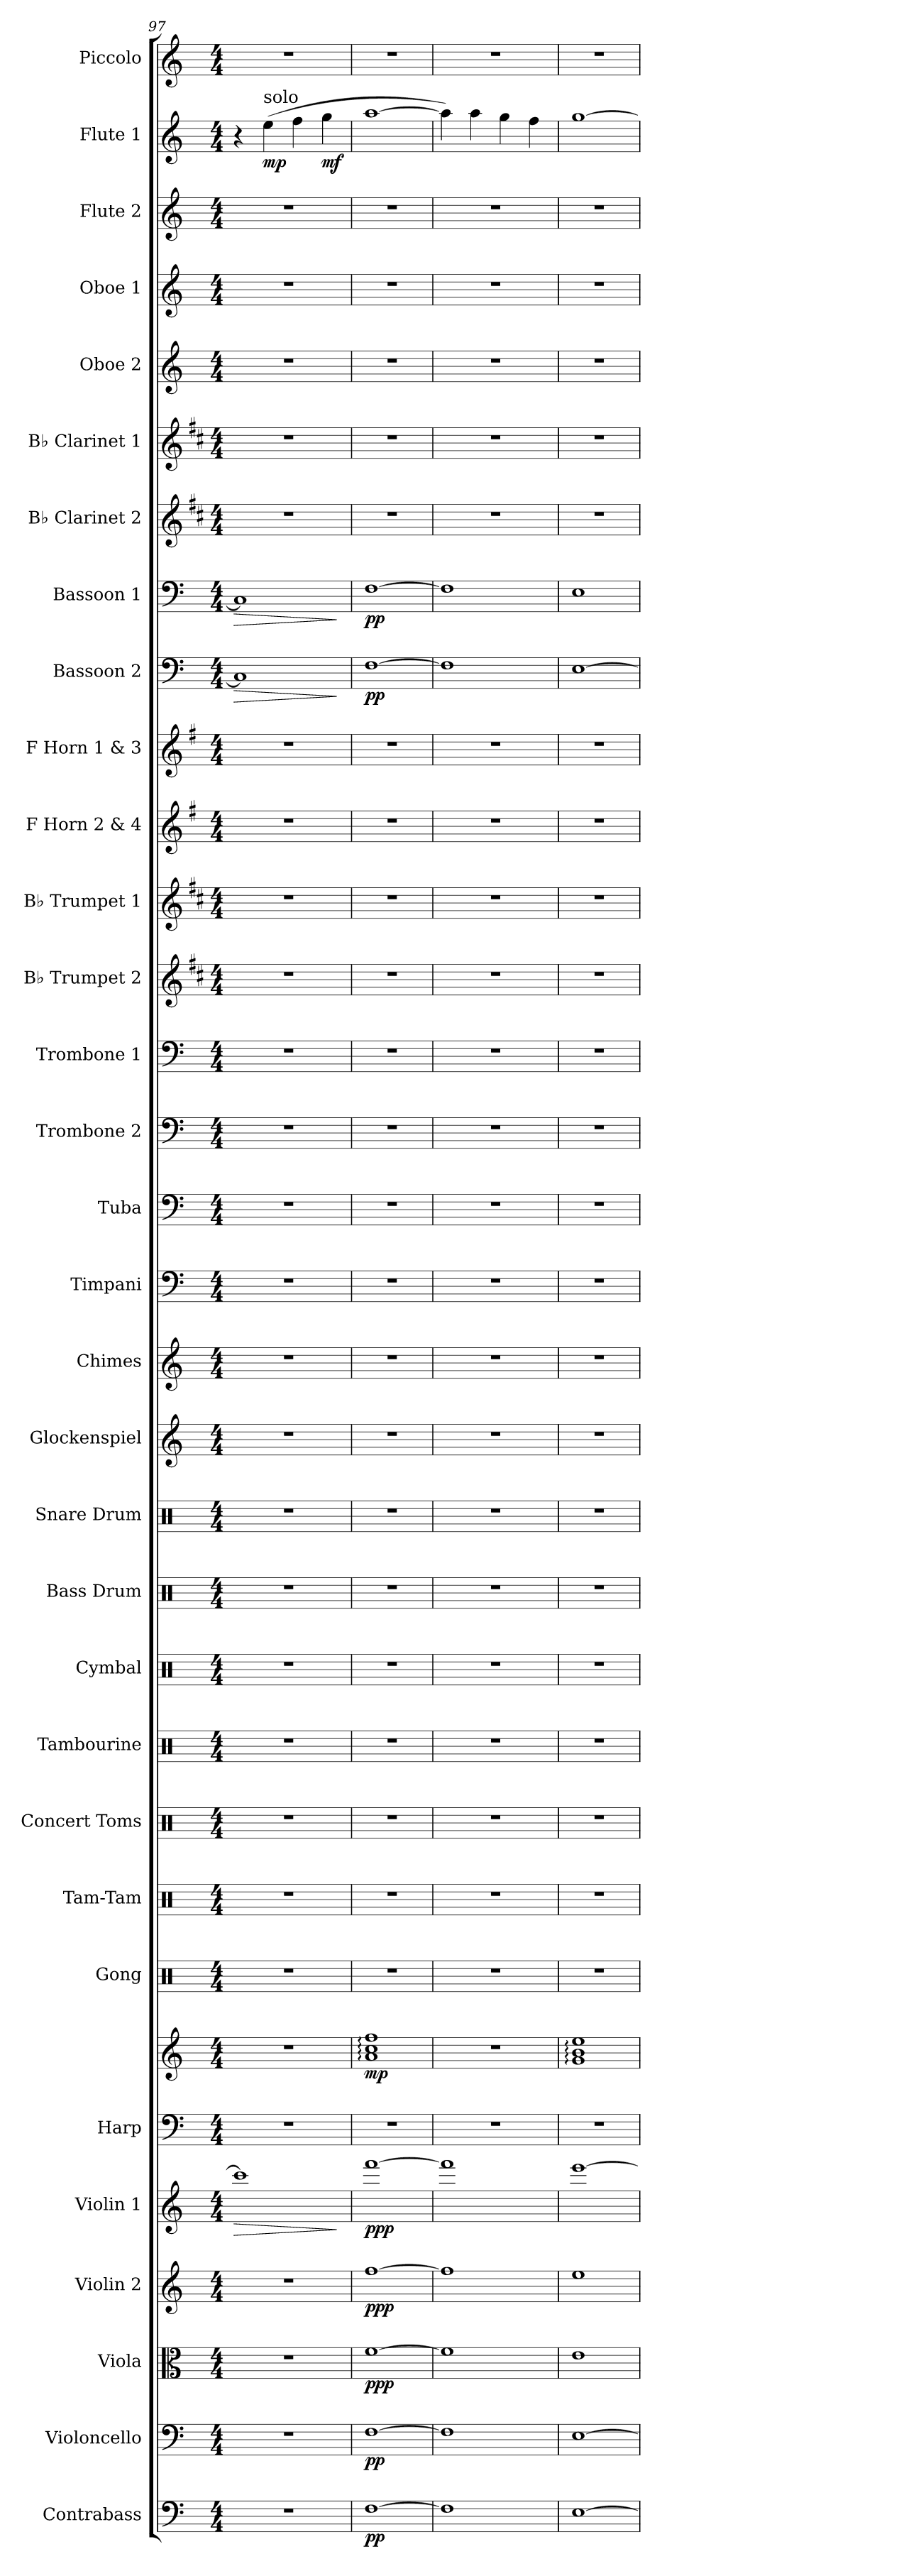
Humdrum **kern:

**kern	**dynam	**kern	**dynam	**kern	**dynam	**kern	**dynam	**kern	**dynam	**kern	**kern	**dynam	**kern	**kern	**kern	**kern	**kern	**kern	**kern	**kern	**kern	**kern	**kern	**kern	**kern	**kern	**kern	**kern	**kern	**kern	**dynam	**kern	**dynam	**kern	**kern	**kern	**kern	**kern	**kern	**dynam	**kern
*part32	*part32	*part31	*part31	*part30	*part30	*part29	*part29	*part28	*part28	*part27	*part27	*part27	*part26	*part25	*part24	*part23	*part22	*part21	*part20	*part19	*part18	*part17	*part16	*part15	*part14	*part13	*part12	*part11	*part10	*part9	*part9	*part8	*part8	*part7	*part6	*part5	*part4	*part3	*part2	*part2	*part1
*staff33	*staff33	*staff32	*staff32	*staff31	*staff31	*staff30	*staff30	*staff29	*staff29	*staff28	*staff27	*staff27/28	*staff26	*staff25	*staff24	*staff23	*staff22	*staff21	*staff20	*staff19	*staff18	*staff17	*staff16	*staff15	*staff14	*staff13	*staff12	*staff11	*staff10	*staff9	*staff9	*staff8	*staff8	*staff7	*staff6	*staff5	*staff4	*staff3	*staff2	*staff2	*staff1
*I"Contrabass	*	*I"Violoncello	*	*I"Viola	*	*I"Violin 2	*	*I"Violin 1	*	*I"Harp	*	*	*I"Gong	*I"Tam-Tam	*I"Concert Toms	*I"Tambourine	*I"Cymbal	*I"Bass Drum	*I"Snare Drum	*I"Glockenspiel	*I"Chimes	*I"Timpani	*I"Tuba	*I"Trombone 2	*I"Trombone 1	*I"B♭ Trumpet 2	*I"B♭ Trumpet 1	*I"F Horn 2 &amp; 4	*I"F Horn 1 &amp; 3	*I"Bassoon 2	*	*I"Bassoon 1	*	*I"B♭ Clarinet 2	*I"B♭ Clarinet 1	*I"Oboe 2	*I"Oboe 1	*I"Flute 2	*I"Flute 1	*	*I"Piccolo
*I'Cb.	*	*I'Vc.	*	*I'Vla.	*	*I'Vln. 2	*	*I'Vln. 1	*	*I'Hrp.	*	*	*I'Gong	*I'Tam	*I'C. Toms	*I'Tamb.	*I'Cym.	*I'B. Dr.	*I'Sn. Dr.	*I'Glock.	*I'Cme.	*I'Timp.	*I'Tba.	*I'Tbn. 2	*I'Tbn. 1	*I'B♭ Tpt. 2	*I'B♭ Tpt. 1	*I'F Hn. 2 4	*I'F Hn. 1 3	*I'Bsn. 2	*	*I'Bsn. 1	*	*I'B♭ Cl. 2	*I'B♭ Cl. 1	*I'Ob. 2	*I'Ob. 1	*I'Fl. 2	*I'Fl. 1	*	*I'Picc.
*clefF4	*	*clefF4	*	*clefC3	*	*clefG2	*	*clefG2	*	*clefF4	*clefG2	*	*clefX	*clefX	*clefX	*clefX	*clefX	*clefX	*clefX	*clefG2	*clefG2	*clefF4	*clefF4	*clefF4	*clefF4	*clefG2	*clefG2	*clefG2	*clefG2	*clefF4	*	*clefF4	*	*clefG2	*clefG2	*clefG2	*clefG2	*clefG2	*clefG2	*	*clefG2
*ITrd7c12	*	*	*	*	*	*	*	*	*	*	*	*	*	*	*	*	*	*	*	*ITrd-14c-24	*	*	*	*	*	*ITrd1c2	*ITrd1c2	*ITrd4c7	*ITrd4c7	*	*	*	*	*ITrd1c2	*ITrd1c2	*	*	*	*	*	*ITrd-7c-12
*k[]	*	*k[]	*	*k[]	*	*k[]	*	*k[]	*	*k[]	*k[]	*	*k[]	*k[]	*k[]	*k[]	*k[]	*k[]	*k[]	*k[]	*k[]	*k[]	*k[]	*k[]	*k[]	*k[]	*k[]	*k[]	*k[]	*k[]	*	*k[]	*	*k[]	*k[]	*k[]	*k[]	*k[]	*k[]	*	*k[]
*M4/4	*	*M4/4	*	*M4/4	*	*M4/4	*	*M4/4	*	*M4/4	*M4/4	*	*M4/4	*M4/4	*M4/4	*M4/4	*M4/4	*M4/4	*M4/4	*M4/4	*M4/4	*M4/4	*M4/4	*M4/4	*M4/4	*M4/4	*M4/4	*M4/4	*M4/4	*M4/4	*	*M4/4	*	*M4/4	*M4/4	*M4/4	*M4/4	*M4/4	*M4/4	*	*M4/4
=97	=97	=97	=97	=97	=97	=97	=97	=97	=97	=97	=97	=97	=97	=97	=97	=97	=97	=97	=97	=97	=97	=97	=97	=97	=97	=97	=97	=97	=97	=97	=97	=97	=97	=97	=97	=97	=97	=97	=97	=97	=97
!	!	!	!	!	!	!	!	!	!LO:HP:b	!	!	!	!	!	!	!	!	!	!	!	!	!	!	!	!	!	!	!	!	!	!LO:HP:b	!	!LO:HP:b	!	!	!	!	!	!	!	!
1r	.	1r	.	1r	.	1r	.	1ccc]	>	1r	1r	.	1r	1r	1r	1r	1r	1r	1r	1r	1r	1r	1r	1r	1r	1r	1r	1r	1r	1C]	>	1C]	>	1r	1r	1r	1r	1r	4r	.	1r
!	!	!	!	!	!	!	!	!	!	!	!	!	!	!	!	!	!	!	!	!	!	!	!	!	!	!	!	!	!	!	!	!	!	!	!	!	!	!	!LO:TX:a:t=solo	!	!
!	!	!	!	!	!	!	!	!	!	!	!	!	!	!	!	!	!	!	!	!	!	!	!	!	!	!	!	!	!	!	!	!	!	!	!	!	!	!	!	!LO:DY:b	!
.	.	.	.	.	.	.	.	.	.	.	.	.	.	.	.	.	.	.	.	.	.	.	.	.	.	.	.	.	.	.	.	.	.	.	.	.	.	.	(4ee\	mp	.
.	.	.	.	.	.	.	.	.	.	.	.	.	.	.	.	.	.	.	.	.	.	.	.	.	.	.	.	.	.	.	.	.	.	.	.	.	.	.	4ff\	.	.
!	!	!	!	!	!	!	!	!	!	!	!	!	!	!	!	!	!	!	!	!	!	!	!	!	!	!	!	!	!	!	!	!	!	!	!	!	!	!	!	!LO:DY:b	!
.	.	.	.	.	.	.	.	.	.	.	.	.	.	.	.	.	.	.	.	.	.	.	.	.	.	.	.	.	.	.	.	.	.	.	.	.	.	.	4gg\	mf	.
.	.	.	.	.	.	.	.	.	]	.	.	.	.	.	.	.	.	.	.	.	.	.	.	.	.	.	.	.	.	.	]	.	]	.	.	.	.	.	.	.	.
=98	=98	=98	=98	=98	=98	=98	=98	=98	=98	=98	=98	=98	=98	=98	=98	=98	=98	=98	=98	=98	=98	=98	=98	=98	=98	=98	=98	=98	=98	=98	=98	=98	=98	=98	=98	=98	=98	=98	=98	=98	=98
*	*	*	*	*	*	*^	*	*	*	*	*	*	*	*	*	*	*	*	*	*	*	*	*	*	*	*	*	*	*	*	*	*	*	*	*	*	*	*	*	*	*
!	!LO:DY:b	!	!LO:DY:b	!	!LO:DY:b	!	!	!LO:DY:b	!	!LO:DY:b	!	!	!LO:DY:b	!	!	!	!	!	!	!	!	!	!	!	!	!	!	!	!	!	!	!LO:DY:b	!	!LO:DY:b	!	!	!	!	!	!	!	!
[1FF	pp	[1F	pp	[1f	ppp	[1ff	[1fffyy	ppp	[1fff	ppp	1r	1a: 1cc: 1ff:	mp	1r	1r	1r	1r	1r	1r	1r	1r	1r	1r	1r	1r	1r	1r	1r	1r	1r	[1F	pp	[1F	pp	1r	1r	1r	1r	1r	[1aa	.	1r
=99	=99	=99	=99	=99	=99	=99	=99	=99	=99	=99	=99	=99	=99	=99	=99	=99	=99	=99	=99	=99	=99	=99	=99	=99	=99	=99	=99	=99	=99	=99	=99	=99	=99	=99	=99	=99	=99	=99	=99	=99	=99	=99
1FF]	.	1F]	.	1f]	.	1ff]	1fffyy]	.	1fff]	.	1r	1r	.	1r	1r	1r	1r	1r	1r	1r	1r	1r	1r	1r	1r	1r	1r	1r	1r	1r	1F]	.	1F]	.	1r	1r	1r	1r	1r	4aa\])	.	1r
.	.	.	.	.	.	.	.	.	.	.	.	.	.	.	.	.	.	.	.	.	.	.	.	.	.	.	.	.	.	.	.	.	.	.	.	.	.	.	.	4aa\	.	.
.	.	.	.	.	.	.	.	.	.	.	.	.	.	.	.	.	.	.	.	.	.	.	.	.	.	.	.	.	.	.	.	.	.	.	.	.	.	.	.	4gg\	.	.
.	.	.	.	.	.	.	.	.	.	.	.	.	.	.	.	.	.	.	.	.	.	.	.	.	.	.	.	.	.	.	.	.	.	.	.	.	.	.	.	4ff\	.	.
=100	=100	=100	=100	=100	=100	=100	=100	=100	=100	=100	=100	=100	=100	=100	=100	=100	=100	=100	=100	=100	=100	=100	=100	=100	=100	=100	=100	=100	=100	=100	=100	=100	=100	=100	=100	=100	=100	=100	=100	=100	=100	=100
[1EE	.	[1E	.	1e	.	1ee	[1eeeyy	.	[1eee	.	1r	1g: 1b: 1ee:	.	1r	1r	1r	1r	1r	1r	1r	1r	1r	1r	1r	1r	1r	1r	1r	1r	1r	[1E	.	1E	.	1r	1r	1r	1r	1r	[1gg	.	1r
*	*	*	*	*	*	*v	*v	*	*	*	*	*	*	*	*	*	*	*	*	*	*	*	*	*	*	*	*	*	*	*	*	*	*	*	*	*	*	*	*	*	*	*
=	=	=	=	=	=	=	=	=	=	=	=	=	=	=	=	=	=	=	=	=	=	=	=	=	=	=	=	=	=	=	=	=	=	=	=	=	=	=	=	=	=
*-	*-	*-	*-	*-	*-	*-	*-	*-	*-	*-	*-	*-	*-	*-	*-	*-	*-	*-	*-	*-	*-	*-	*-	*-	*-	*-	*-	*-	*-	*-	*-	*-	*-	*-	*-	*-	*-	*-	*-	*-	*-
